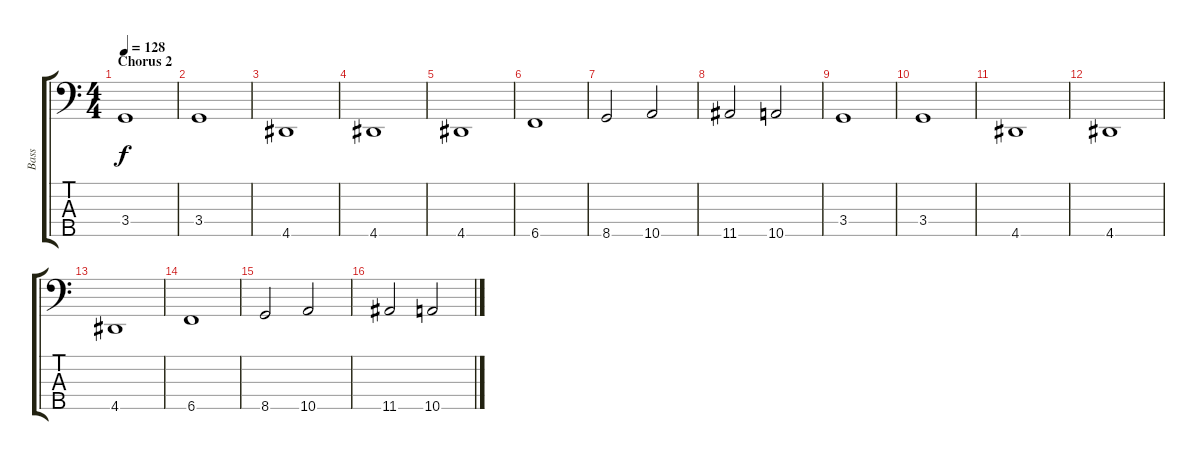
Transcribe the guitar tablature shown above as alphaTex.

\track ("Bass" "Bass") {instrument electricbasspick}
\staff {score tabs}
\tuning (G2 D2 A1 E1 B0) {hide}
\ts (4 4)
\section ("" "Chorus 2")
\tempo 128
\clef f4
\ks c
3.4.1{dy f} |
3.4.1 |
4.5.1 |
4.5.1 |
4.5.1 |
6.5.1 |
8.5.2 10.5.2 |
11.5.2 10.5.2 |
3.4.1 |
3.4.1 |
4.5.1 |
4.5.1 |
4.5.1 |
6.5.1 |
8.5.2 10.5.2 |
11.5.2 10.5.2
